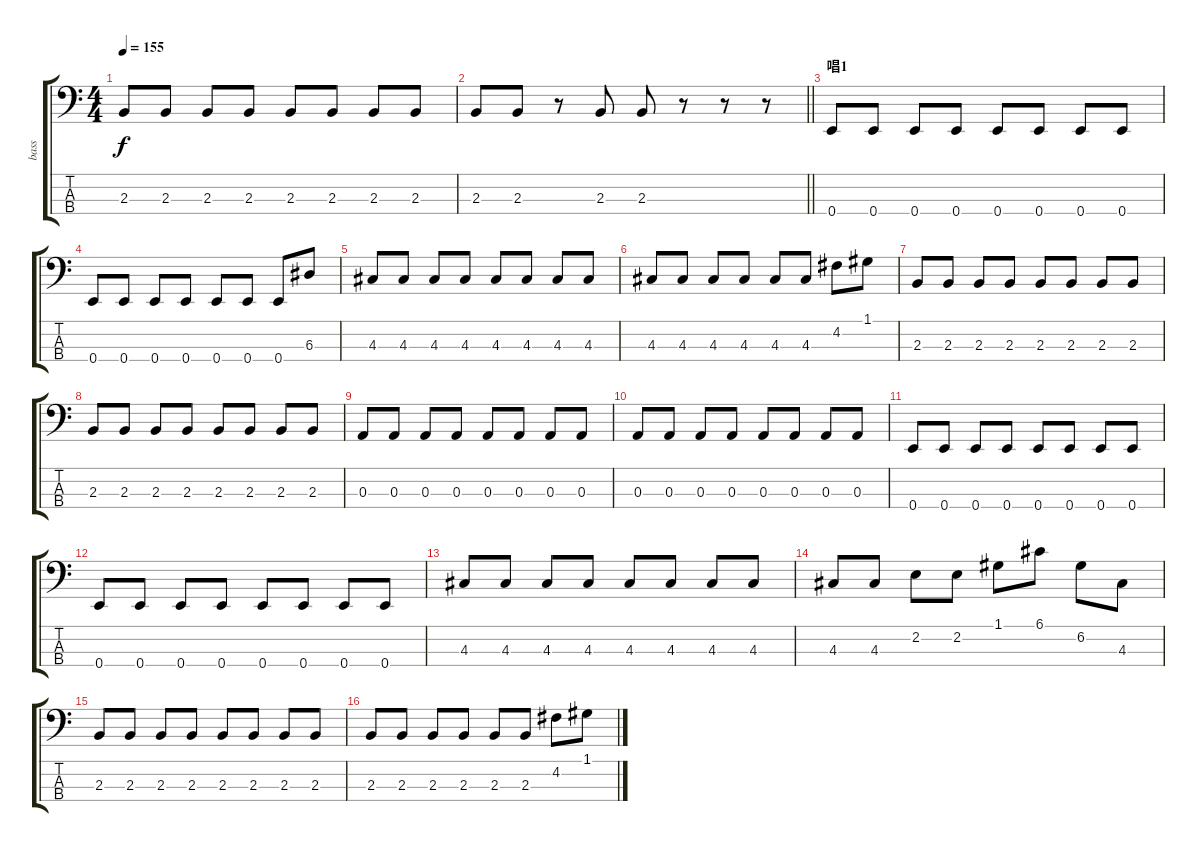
\track ("bass" "bass") {instrument electricbassfinger}
\staff {score tabs}
\tuning (G2 D2 A1 E1) {hide}
\ts (4 4)
\tempo 155
\clef f4
\ks c
2.3.8{dy f} 2.3.8 2.3.8 2.3.8 2.3.8 2.3.8 2.3.8 2.3.8 |
\barLineRight lightlight
2.3.8 2.3.8 r.8 2.3.8 2.3.8 r.8 r.8 r.8 |
\section ("" "唱1")
0.4.8 0.4.8 0.4.8 0.4.8 0.4.8 0.4.8 0.4.8 0.4.8 |
0.4.8 0.4.8 0.4.8 0.4.8 0.4.8 0.4.8 0.4.8 6.3.8 |
4.3.8 4.3.8 4.3.8 4.3.8 4.3.8 4.3.8 4.3.8 4.3.8 |
4.3.8 4.3.8 4.3.8 4.3.8 4.3.8 4.3.8 4.2.8 1.1.8 |
2.3.8 2.3.8 2.3.8 2.3.8 2.3.8 2.3.8 2.3.8 2.3.8 |
2.3.8 2.3.8 2.3.8 2.3.8 2.3.8 2.3.8 2.3.8 2.3.8 |
0.3.8 0.3.8 0.3.8 0.3.8 0.3.8 0.3.8 0.3.8 0.3.8 |
0.3.8 0.3.8 0.3.8 0.3.8 0.3.8 0.3.8 0.3.8 0.3.8 |
0.4.8 0.4.8 0.4.8 0.4.8 0.4.8 0.4.8 0.4.8 0.4.8 |
0.4.8 0.4.8 0.4.8 0.4.8 0.4.8 0.4.8 0.4.8 0.4.8 |
4.3.8 4.3.8 4.3.8 4.3.8 4.3.8 4.3.8 4.3.8 4.3.8 |
4.3.8 4.3.8 2.2.8 2.2.8 1.1.8 6.1.8 6.2.8 4.3.8 |
2.3.8 2.3.8 2.3.8 2.3.8 2.3.8 2.3.8 2.3.8 2.3.8 |
2.3.8 2.3.8 2.3.8 2.3.8 2.3.8 2.3.8 4.2.8 1.1.8
